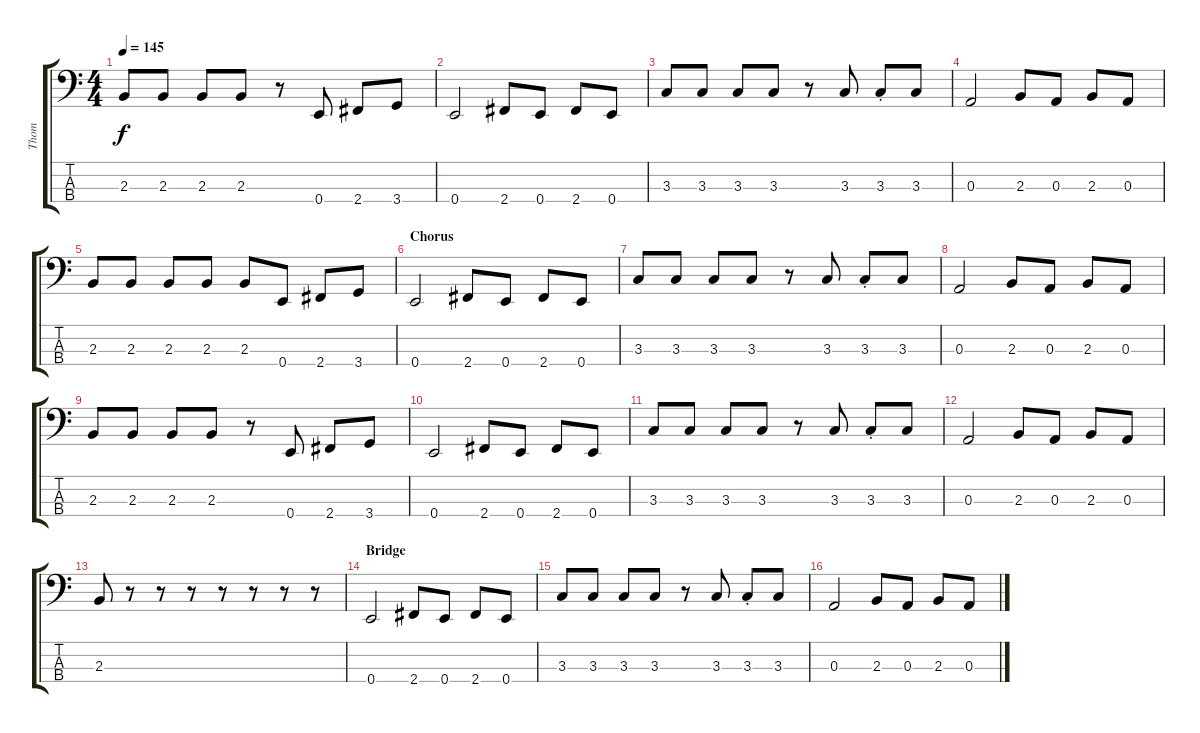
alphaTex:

\track ("Thom" "Thom") {instrument electricbasspick}
\staff {score tabs}
\tuning (G2 D2 A1 E1) {hide}
\ts (4 4)
\tempo 145
\clef f4
\ks c
2.3.8{dy f} 2.3.8 2.3.8 2.3.8 r.8 0.4.8 2.4.8 3.4.8 |
0.4.2 2.4.8 0.4.8 2.4.8 0.4.8 |
3.3.8 3.3.8 3.3.8 3.3.8 r.8 3.3.8 3.3{st}.8 3.3.8 |
0.3.2 2.3.8 0.3.8 2.3.8 0.3.8 |
2.3.8 2.3.8 2.3.8 2.3.8 2.3.8 0.4.8 2.4.8 3.4.8 |
\section ("" "Chorus")
0.4.2 2.4.8 0.4.8 2.4.8 0.4.8 |
3.3.8 3.3.8 3.3.8 3.3.8 r.8 3.3.8 3.3{st}.8 3.3.8 |
0.3.2 2.3.8 0.3.8 2.3.8 0.3.8 |
2.3.8 2.3.8 2.3.8 2.3.8 r.8 0.4.8 2.4.8 3.4.8 |
0.4.2 2.4.8 0.4.8 2.4.8 0.4.8 |
3.3.8 3.3.8 3.3.8 3.3.8 r.8 3.3.8 3.3{st}.8 3.3.8 |
0.3.2 2.3.8 0.3.8 2.3.8 0.3.8 |
2.3.8 r.8 r.8 r.8 r.8 r.8 r.8 r.8 |
\section ("" "Bridge")
0.4.2 2.4.8 0.4.8 2.4.8 0.4.8 |
3.3.8 3.3.8 3.3.8 3.3.8 r.8 3.3.8 3.3{st}.8 3.3.8 |
0.3.2 2.3.8 0.3.8 2.3.8 0.3.8
